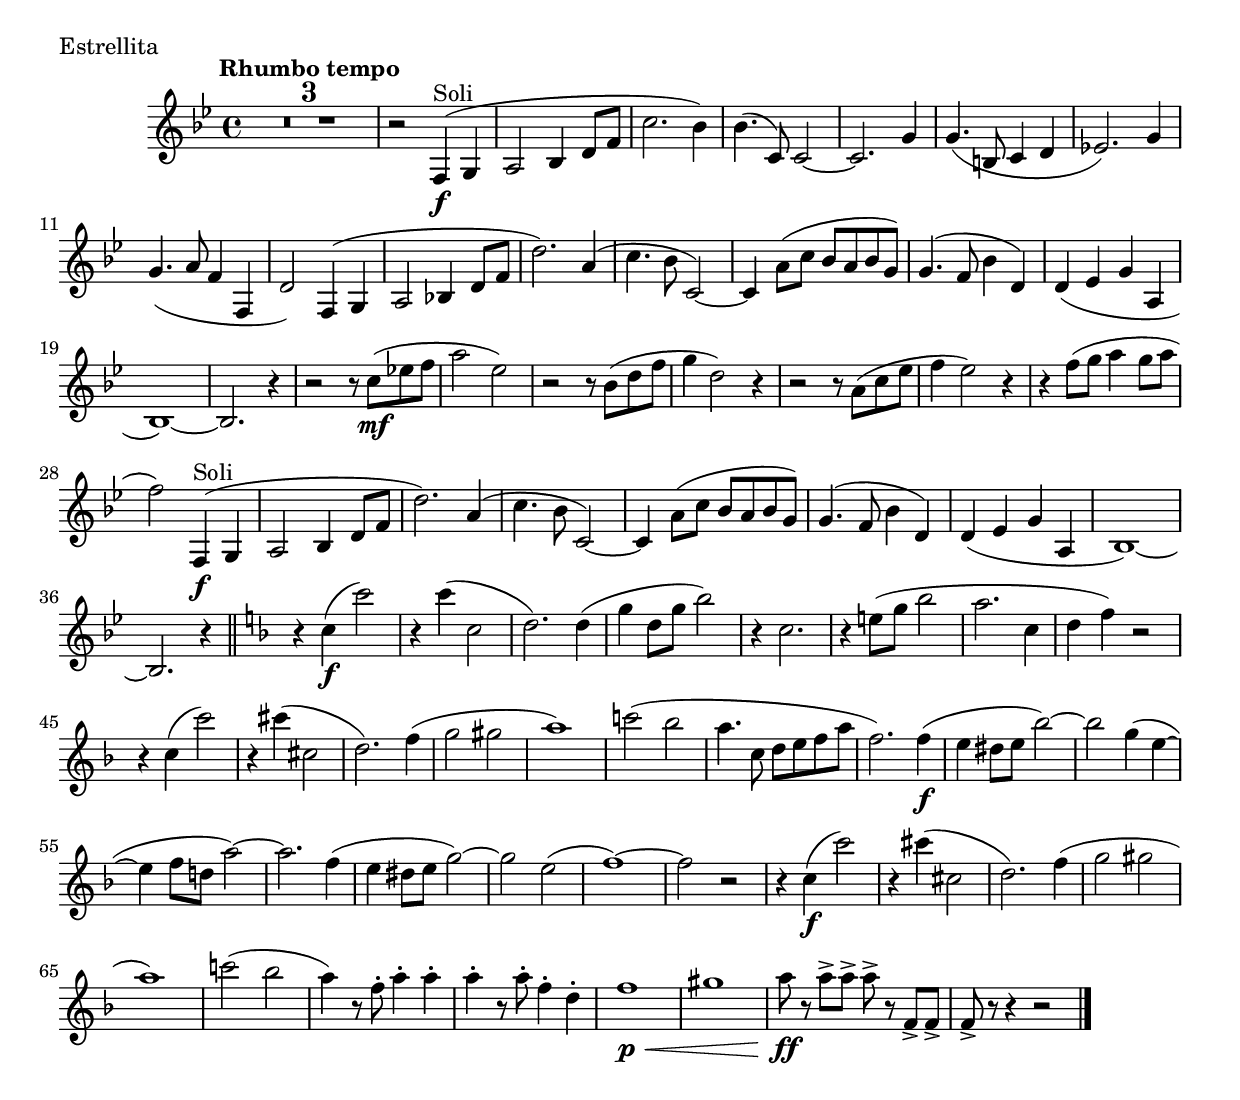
\version "2.18.0"
% When ready to include in collection: 1. Comment out paper.
% 				       2. Create include file of relative and
%{					  header.
%Comment out from here
%
#(ly:set-option 'point-and-click #t)
#(set-default-paper-size "a5" 'landscape)
#(set-global-staff-size 15) % set staff-size when ready to print

\include "Marsch_format.ly"

%}
%...to here
  \score {

    % Svenska Polisens Marscher: 1. Estrellita   
    \relative c'' { 
    	    \key bes \major \time 4/4 
    	    \compressFullBarRests
    	    \set Score.markFormatter = #format-mark-box-letters
    	    R1*3^\markup {\bold {Rhumbo tempo}} |r2 f,,4\f^\markup {Soli} (g 
    	    a2 bes4 d8 f |c'2. bes4) 
    	    bes4. (c,8) c2~ |c2. g'4 |g4. (b,8 c4 d |ees!2.) g4 |g4. (a8 f4 f,
    	    d'2) f,4 (g a2 bes!4 d8 f |d'2.) a4 ( |c4. bes8 c,2~) 
    	    c4 a'8 (c bes a bes g) |g4. (f8 bes4 d,) |d (ees g a, |bes1~) 
    	    bes2. r4 |r2 r8 c'\mf (ees! f |a2 ees) |r2 r8 bes (d f |g4 d2) r4
    	    r2 r8 a (c ees |f4 ees2) r4 |r f8 (g a4 g8 a 
    	    f2) f,,4\f^\markup {Soli} (g |a2 bes4 d8 f |d'2.) a4 ( 
    	    c4. bes8 c,2~) | c4 a'8 (c bes a bes g) |g4. (f8 bes4 d,) 
    	    d (ees g a, |bes1~) |bes2. r4 \bar "||"
    	    \key f \major
    	    r4 c'\f (c'2) |r4 c4 (c,2 |d2.) d4 ( |g d8 g bes2) |r4 c,2. 
    	    r4 e!8 (g bes2 |a2. c,4 |d f) r2 |r4 c (c'2) |r4 cis (cis,2 
    	    d2.) f4 ( |g2 gis |a1) |c!2 (bes |a4. c,8 d e f a |f2.) f4\f (
    	    e dis8 e bes'2~) |bes g4 (e~ |e f8 d! a'2~) |a2. f4 ( |e dis8 e g2~)
    	    g e ( |f1~) |f2 r |r4 c\f (c'2) |r4 cis (cis,2 |d2.) f4 ( |g2 gis
    	    a1) |c!2 (bes |a4) r8 f-. a4-. a-. |a-. r8 a-. f4-. d-. |f1\p\<
    	    gis |a8\ff r a-> a-> a-> r f,-> f-> |f-> r r4 r2 
    	    \bar "|."
    }%end relative
    \header {
    	    piece = "Estrellita"
    	    composer = "Manuel M. Ponce"
    	}
    	\layout {ragged-last = ##t
    	}
  }%end score

